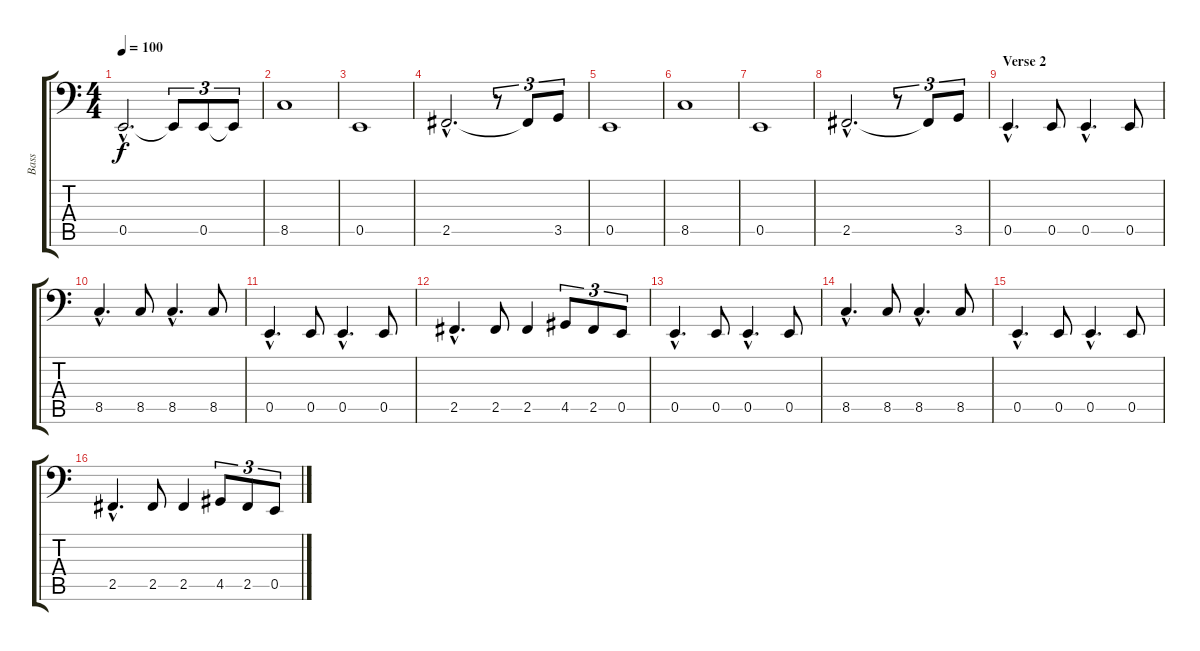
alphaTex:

\track ("Bass" "Bass") {instrument electricbasspick}
\staff {score tabs}
\tuning (C3 G2 D2 A1 E1 B0) {hide}
\ts (4 4)
\tempo 100
\clef f4
\ks c
0.5{hac}.2{d dy f} 0.5{t}.8{tu (3 2)} 0.5.8{tu (3 2)} 0.5{t}.8{tu (3 2)} |
8.5.1 |
0.5.1 |
2.5{hac}.2{d} r.8{tu (3 2)} 2.5{t}.8{tu (3 2)} 3.5.8{tu (3 2)} |
0.5.1 |
8.5.1 |
0.5.1 |
2.5{hac}.2{d} r.8{tu (3 2)} 2.5{t}.8{tu (3 2)} 3.5.8{tu (3 2)} |
\section ("" "Verse 2")
0.5{hac}.4{d} 0.5.8 0.5{hac}.4{d} 0.5.8 |
8.5{hac}.4{d} 8.5.8 8.5{hac}.4{d} 8.5.8 |
0.5{hac}.4{d} 0.5.8 0.5{hac}.4{d} 0.5.8 |
2.5{hac}.4{d} 2.5.8 2.5.4 4.5.8{tu (3 2)} 2.5.8{tu (3 2)} 0.5.8{tu (3 2)} |
0.5{hac}.4{d} 0.5.8 0.5{hac}.4{d} 0.5.8 |
8.5{hac}.4{d} 8.5.8 8.5{hac}.4{d} 8.5.8 |
0.5{hac}.4{d} 0.5.8 0.5{hac}.4{d} 0.5.8 |
2.5{hac}.4{d} 2.5.8 2.5.4 4.5.8{tu (3 2)} 2.5.8{tu (3 2)} 0.5.8{tu (3 2)}
